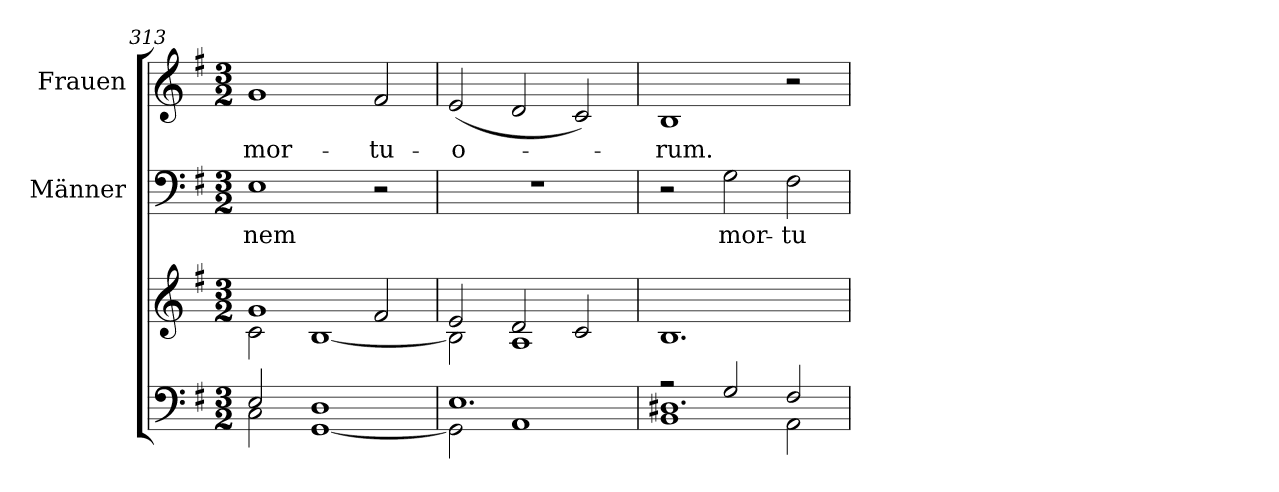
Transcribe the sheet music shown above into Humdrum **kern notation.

**kern	**kern	**kern	**text	**kern	**text
*part3	*part3	*part2	*part2	*part1	*part1
*staff4	*staff3	*staff2	*staff2	*staff1	*staff1
*	*	*I"Männer	*	*I"Frauen	*
*clefF4	*clefG2	*clefF4	*	*clefG2	*
*k[f#]	*k[f#]	*k[f#]	*	*k[f#]	*
*G:	*G:	*G:	*	*G:	*
*M3/2	*M3/2	*M3/2	*	*M3/2	*
=313	=313	=313	=313	=313	=313
*^	*^	*	*	*	*
!	!	!	!	!	!LO:LY:b	!	!LO:LY:b
2E/	2C\	1g	2c\	1E	-nem	1g	mor-
1D	[<1GG	.	[<1B	.	.	.	.
!	!	!	!	!	!	!	!LO:LY:b
.	.	2f#/	.	2r	.	2f#/	-tu-
=314	=314	=314	=314	=314	=314	=314	=314
!	!	!	!	!	!	!	!LO:LY:b
1.E	2GG\]	2e/	2B\]	1.r	.	(<2e/	-o-
.	1AA	2d/	1A	.	.	2d/	.
.	.	2c/	.	.	.	2c/)	.
*	*	*v	*v	*	*	*	*
=315	=315	=315	=315	=315	=315	=315
*	*^	*	*	*	*	*
!	!	!	!	!	!	!	!LO:LY:b
2rA	1BB	1.D#X	1.B	2r	.	1B	-rum.
!	!	!	!	!	!LO:LY:b	!	!
2G/	.	.	.	2G\	mor-	.	.
!	!	!	!	!	!LO:LY:b	!	!
2F#/	2AA\	.	.	2F#\	-tu-	2r	.
*v	*v	*v	*	*	*	*	*
=	=	=	=	=	=
*-	*-	*-	*-	*-	*-
